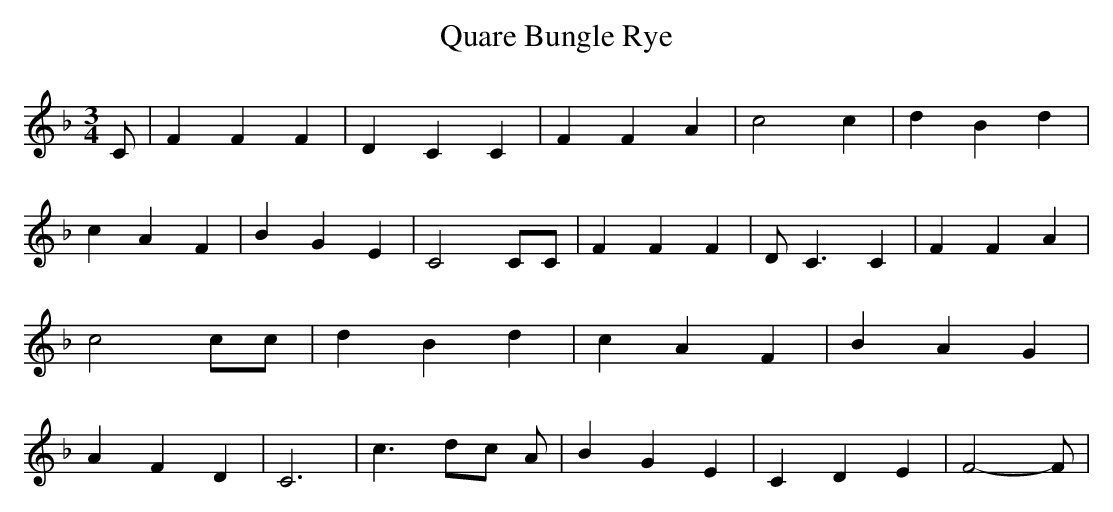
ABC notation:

X:1
T:Quare Bungle Rye
M:3/4
L:1/4
K:F
 C/2| F F F| D C C| F F A| c2 c| d B d| c A F| B G E| C2 C/2C/2| F F F|\
 D/2- C3/2 C| F F A| c2 c/2c/2| d B d| c A F| B A G| A F D| C3| c3/2 d/2c/2 A/2|\
 B G E| C D E| F2- F/2|
